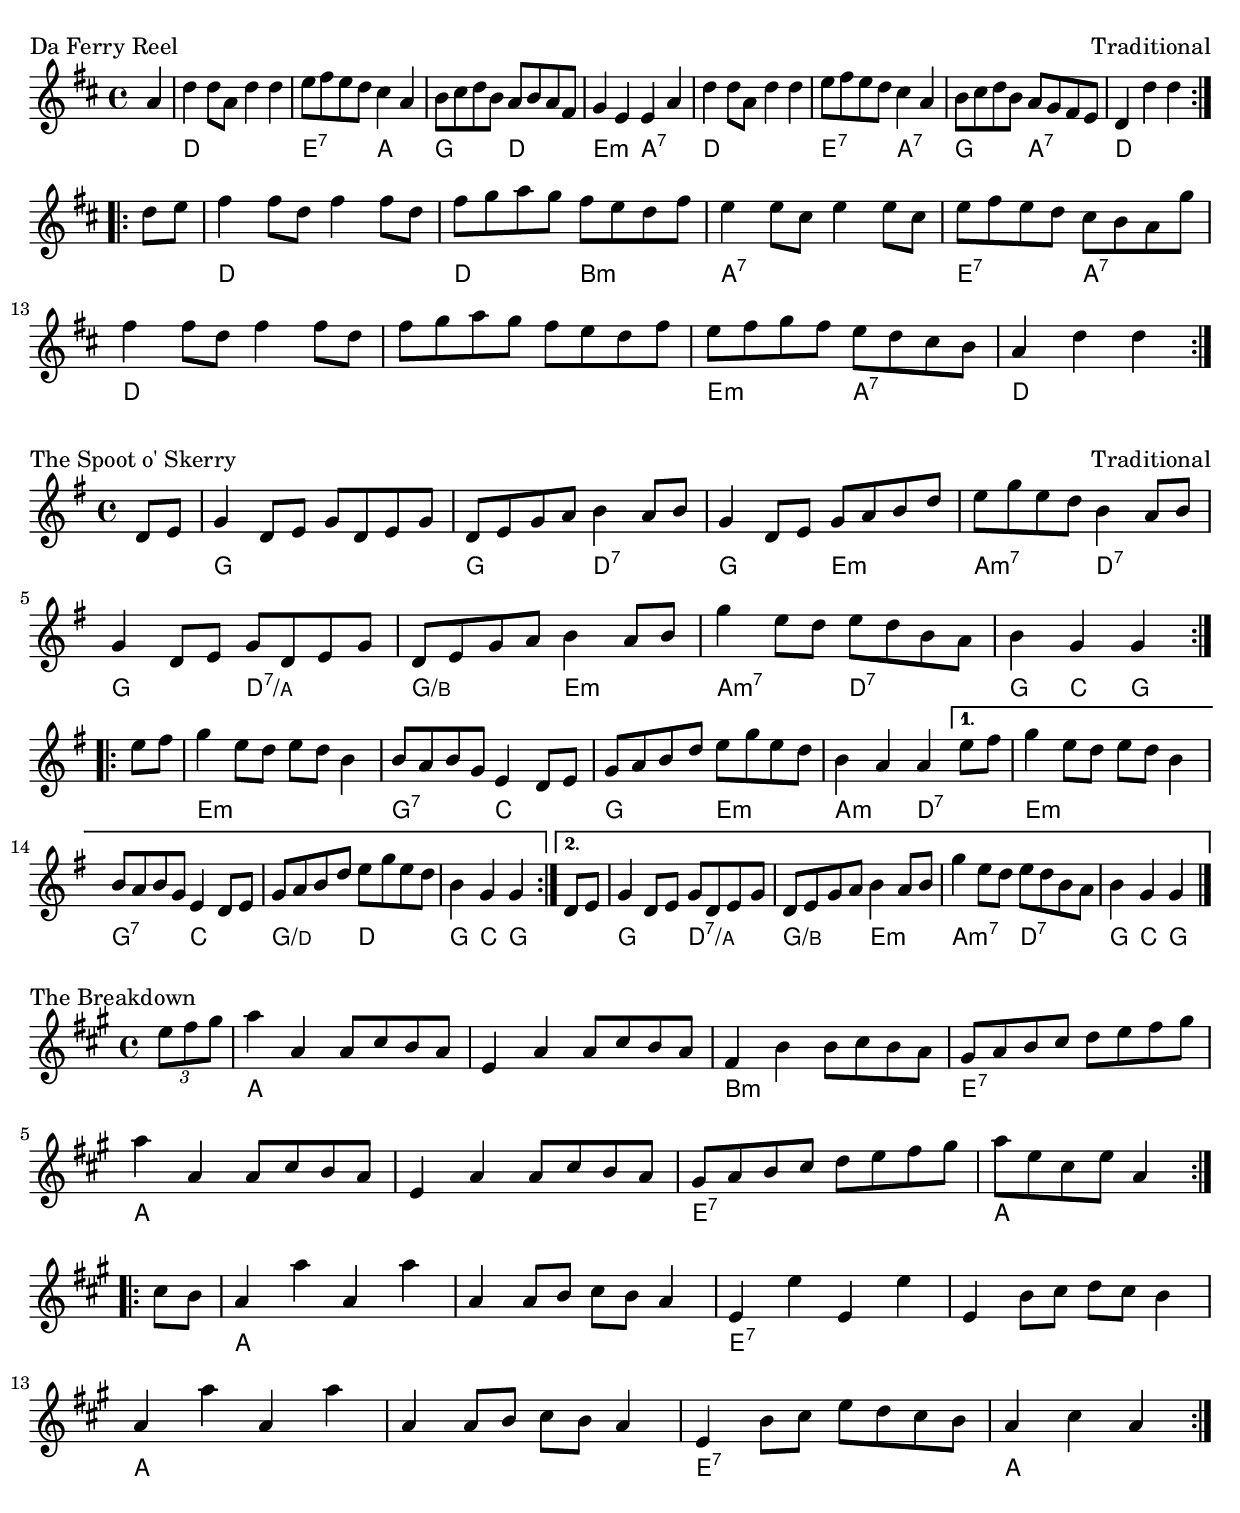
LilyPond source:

\version "2.22.0"

#(define (lower-extension pitch chbass)
    "Return re-sized markup for pitch note name."
    #{
        \markup \fontsize #-2
        #(note-name->markup pitch chbass)
    #}
)

\include "english.ly"


\paper {
   top-margin = 5\mm
   bottom-margin = 5\mm
   left-margin = 5\mm
   right-margin = 5\mm
   ragged-bottom = ##f
%   page-limit-inter-system-space=##t
%   page-limit-inter-system-space-factor=1
%   after-title-space = 10\mm
   score-markup-spacing = #'((basic-distance . 10))
   markup-system-spacing = #'((basic-distance . 5))
   system-system-spacing= #'((basic-distance . 12))
%   markup-markup-spacing = #'((basic-distance . 0))
}

\layout {
  indent = 0 \mm
  \context { 
        \ChordNames
        chordNoteNamer = #lower-extension
        \override ChordName.font-size = #0.5
  }
}

% Da Ferry Reel
\score{
  \relative c''{
    <<
      {
        \clef treble
        \key d \major
        \time 4/4
        \partial 4 a4 |
        d d8 a d4 d | e8 fs e d cs4 a | b8 cs d b a b a fs | g4 e e a |
        d d8 a d4 d | e8 fs e d cs4 a | b8 cs d b a g fs e | d4 d' d \bar":|.|:" \break
        d8 e | fs4 fs8 d fs4 fs8 d | fs g a g fs e d fs | e4 e8 cs e4 e8 cs | e8 fs e d cs b a g' | \break
        fs4 fs8 d fs4 fs8 d | fs g a g fs e d fs | e fs g fs e d cs b | a4 d d \bar":|."
      }
      \new ChordNames{
        \chordmode{
          \partial 4 s4 |
          d1 | e2:7 a | g d | e:m a:7 |
          d1 | e2:7 a:7 | g a:7 | d2 s |
          d1 | d2 b:m | a1:7 | e2:7 a:7 |
          d1 | s | e2:m a:7 | d2 s4 |
        }
      }
    >>
  }
  \header{
    piece = "Da Ferry Reel"
    opus = "Traditional"
  }
}

% The Spoot o' Skerry
\score{
  \relative c''{
    <<
      {
        \clef treble
        \key g \major
        \time 4/4
        \partial 4 d,8 e |
        g4 d8 e g d e g | d e g a b4 a8 b | g4 d8 e g a b d | e g e d b4 a8 b |
        g4 d8 e g d e g | d e g a b4 a8 b | g'4 e8 d e d b a | b4 g g \bar":|.|:" \break
        \repeat volta 2 {
        e'8 fs | g4 e8 d e d b4 | b8 a b g e4 d8 e | g a b d e g e d | b4 a a |
        }
        \alternative {
            { e'8 fs | g4 e8 d e d b4 | b8 a b g e4 d8 e | g a b d e g e d | b4 g g \bar":|." }
            { d8 e | g4 d8 e g d e g | d e g a b4 a8 b | g'4 e8 d e d b a | b4 g g \bar "|." }
        }
      }
      \new ChordNames{
        \chordmode{
          \partial 4 s4 |
          g1 | g2 d:7 | g e:m | a2:m7 d:7 |
          g2 d:7/a | g/b e:m | a:m7 d:7 | g4 c g s |
          e1:m | g2:7 c | g e:m | a:m d:7 |
          e1:m | g2:7 c | g/d d | g4 c g s
          g2 d:7/a | g/b e:m | a:m7 d:7 | g4 c g
        }
      }
    >>
  }
  \header{
    piece = "The Spoot o' Skerry"
    opus = "Traditional"
  }
}

% The Breakdown
\score{
  \relative c''{
    <<
      {
        \clef treble
        \key a \major
        \time 4/4
        \partial 4 \tuplet 3/2 {e8 fs gs} | a4 a, a8 cs b a | e4 a a8 cs b a | fs4 b b8 cs b a | gs a b cs d e fs gs | \break
        a4 a, a8 cs b a | e4 a a8 cs b a | gs a b cs d e fs gs | a e cs e a,4 \bar":|.|:" \break
        cs8 b | a4 a' a, a' | a, a8 b cs b a4 | e e' e, e' | e, b'8 cs d cs b4 | \break
        a a' a, a' | a, a8 b cs b a4 | e b'8 cs e d cs b | a4 cs a \bar":|."
      }
      \new ChordNames{
        \chordmode{
          \partial 4 s4 |
          a1 | s | b:m | e:7 |
          a | s | e:7 | a |
          a | s | e:7 | s |
          a | s | e:7 | a2. |
        }
      }
    >>
  }
  \header{
    piece = "The Breakdown"
  }
}
